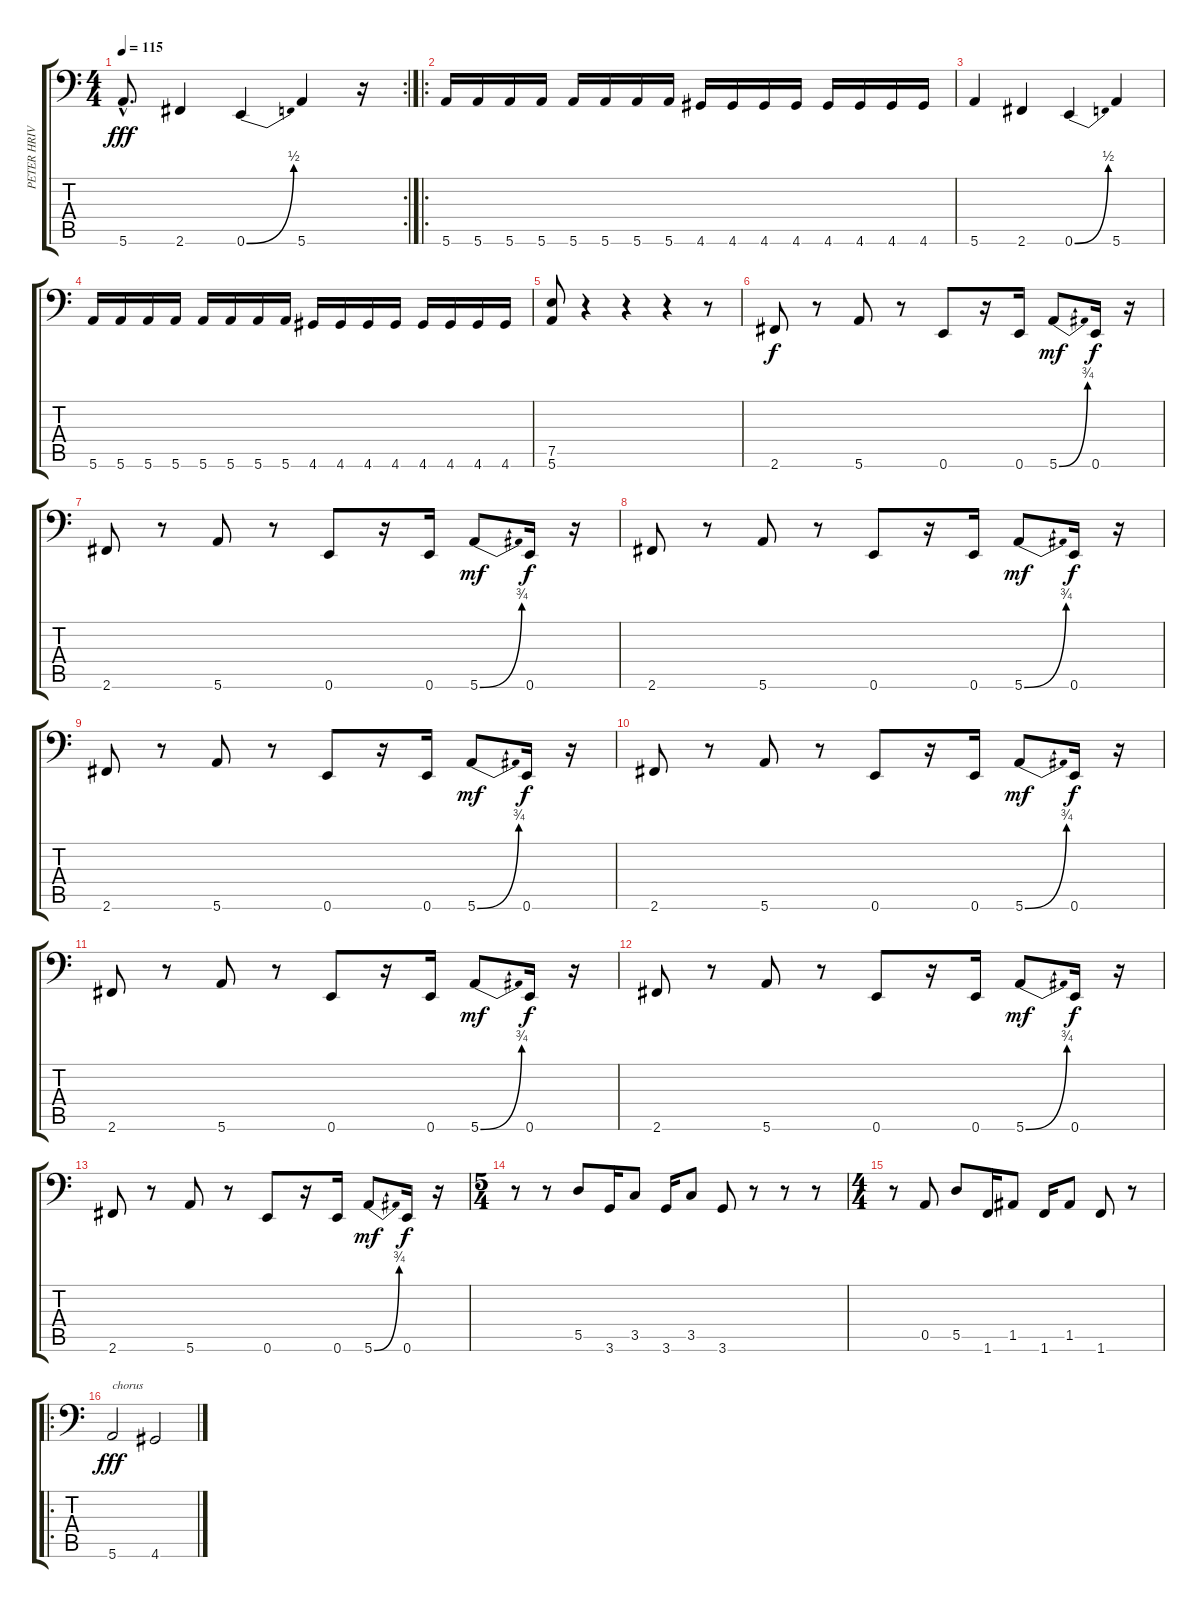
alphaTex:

\track ("PETER HRIVŇÁK" "PETER HRIV") {instrument electricbasspick}
\staff {score tabs}
\tuning (E4 B3 G2 D2 A1 E1) {hide}
\rc 2
\ts (4 4)
\tempo 115
\clef f4
\ks c
5.6{hac}.8{d dy fff} 2.6.4 0.6{be (bend 0 0 60 2)}.4 5.6.4 r.16 |
\ro
5.6.16 5.6.16 5.6.16 5.6.16 5.6.16 5.6.16 5.6.16 5.6.16 4.6.16 4.6.16 4.6.16 4.6.16 4.6.16 4.6.16 4.6.16 4.6.16 |
5.6.4 2.6.4 0.6{be (bend 0 0 60 2)}.4 5.6.4 |
5.6.16 5.6.16 5.6.16 5.6.16 5.6.16 5.6.16 5.6.16 5.6.16 4.6.16 4.6.16 4.6.16 4.6.16 4.6.16 4.6.16 4.6.16 4.6.16 |
(7.5 5.6).8 r.4 r.4 r.4 r.8 |
2.6.8{dy f} r.8 5.6.8 r.8 0.6.8 r.16 0.6.16 5.6{be (bend 0 0 60 3)}.8{dy mf} 0.6.16{dy f} r.16 |
2.6.8 r.8 5.6.8 r.8 0.6.8 r.16 0.6.16 5.6{be (bend 0 0 60 3)}.8{dy mf} 0.6.16{dy f} r.16 |
2.6.8 r.8 5.6.8 r.8 0.6.8 r.16 0.6.16 5.6{be (bend 0 0 60 3)}.8{dy mf} 0.6.16{dy f} r.16 |
2.6.8 r.8 5.6.8 r.8 0.6.8 r.16 0.6.16 5.6{be (bend 0 0 60 3)}.8{dy mf} 0.6.16{dy f} r.16 |
2.6.8 r.8 5.6.8 r.8 0.6.8 r.16 0.6.16 5.6{be (bend 0 0 60 3)}.8{dy mf} 0.6.16{dy f} r.16 |
2.6.8 r.8 5.6.8 r.8 0.6.8 r.16 0.6.16 5.6{be (bend 0 0 60 3)}.8{dy mf} 0.6.16{dy f} r.16 |
2.6.8 r.8 5.6.8 r.8 0.6.8 r.16 0.6.16 5.6{be (bend 0 0 60 3)}.8{dy mf} 0.6.16{dy f} r.16 |
2.6.8 r.8 5.6.8 r.8 0.6.8 r.16 0.6.16 5.6{be (bend 0 0 60 3)}.8{dy mf} 0.6.16{dy f} r.16 |
\ts (5 4)
r.8 r.8 5.5.8 3.6.16 3.5.8 3.6.16 3.5.8 3.6.8 r.8 r.8 r.8 |
\ts (4 4)
r.8 0.5.8 5.5.8 1.6.16 1.5.8 1.6.16 1.5.8 1.6.8 r.8 |
\ro
5.6.2{txt "chorus" dy fff} 4.6.2
